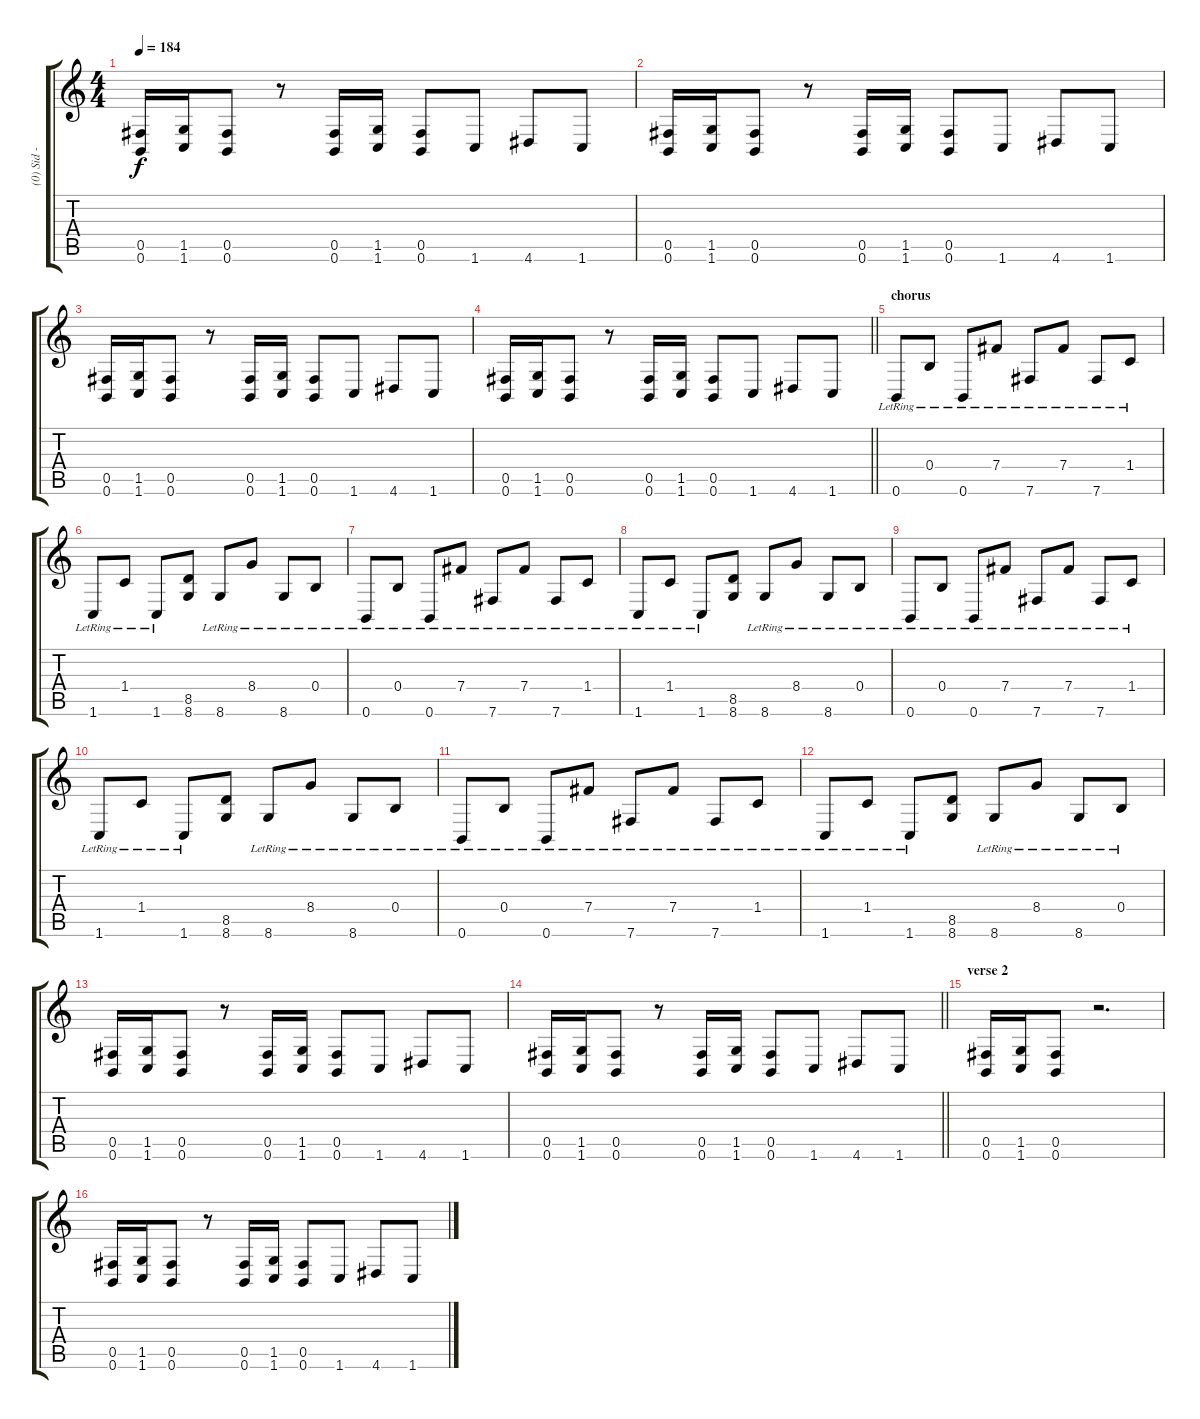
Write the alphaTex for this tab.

\track ("(0) Sid - guitar C#" "(0) Sid - ") {instrument overdrivenguitar}
\staff {score tabs}
\tuning (Db4 Ab3 E3 B2 Gb2 B1) {hide}
\ts (4 4)
\tempo 184
\clef g2
\ks c
(0.5 0.6).16{dy f} (1.5 1.6).16 (0.5 0.6).8 r.8 (0.5 0.6).16 (1.5 1.6).16 (0.5 0.6).8 1.6.8 4.6.8 1.6.8 |
(0.5 0.6).16 (1.5 1.6).16 (0.5 0.6).8 r.8 (0.5 0.6).16 (1.5 1.6).16 (0.5 0.6).8 1.6.8 4.6.8 1.6.8 |
(0.5 0.6).16 (1.5 1.6).16 (0.5 0.6).8 r.8 (0.5 0.6).16 (1.5 1.6).16 (0.5 0.6).8 1.6.8 4.6.8 1.6.8 |
\barLineRight lightlight
(0.5 0.6).16 (1.5 1.6).16 (0.5 0.6).8 r.8 (0.5 0.6).16 (1.5 1.6).16 (0.5 0.6).8 1.6.8 4.6.8 1.6.8 |
\section ("" "chorus")
0.6{lr}.8 0.4{lr}.8 0.6{lr}.8 7.4{lr}.8 7.6{lr}.8 7.4{lr}.8 7.6{lr}.8 1.4{lr}.8 |
1.6{lr}.8 1.4{lr}.8 1.6{lr}.8 (8.5 8.6).8 8.6{lr}.8 8.4{lr}.8 8.6{lr}.8 0.4{lr}.8 |
0.6{lr}.8 0.4{lr}.8 0.6{lr}.8 7.4{lr}.8 7.6{lr}.8 7.4{lr}.8 7.6{lr}.8 1.4{lr}.8 |
1.6{lr}.8 1.4{lr}.8 1.6{lr}.8 (8.5 8.6).8 8.6{lr}.8 8.4{lr}.8 8.6{lr}.8 0.4{lr}.8 |
0.6{lr}.8 0.4{lr}.8 0.6{lr}.8 7.4{lr}.8 7.6{lr}.8 7.4{lr}.8 7.6{lr}.8 1.4{lr}.8 |
1.6{lr}.8 1.4{lr}.8 1.6{lr}.8 (8.5 8.6).8 8.6{lr}.8 8.4{lr}.8 8.6{lr}.8 0.4{lr}.8 |
0.6{lr}.8 0.4{lr}.8 0.6{lr}.8 7.4{lr}.8 7.6{lr}.8 7.4{lr}.8 7.6{lr}.8 1.4{lr}.8 |
1.6{lr}.8 1.4{lr}.8 1.6{lr}.8 (8.5 8.6).8 8.6{lr}.8 8.4{lr}.8 8.6{lr}.8 0.4{lr}.8 |
(0.5 0.6).16 (1.5 1.6).16 (0.5 0.6).8 r.8 (0.5 0.6).16 (1.5 1.6).16 (0.5 0.6).8 1.6.8 4.6.8 1.6.8 |
\barLineRight lightlight
(0.5 0.6).16 (1.5 1.6).16 (0.5 0.6).8 r.8 (0.5 0.6).16 (1.5 1.6).16 (0.5 0.6).8 1.6.8 4.6.8 1.6.8 |
\section ("" "verse 2")
(0.5 0.6).16 (1.5 1.6).16 (0.5 0.6).8 r.2{d} |
(0.5 0.6).16 (1.5 1.6).16 (0.5 0.6).8 r.8 (0.5 0.6).16 (1.5 1.6).16 (0.5 0.6).8 1.6.8 4.6.8 1.6.8
